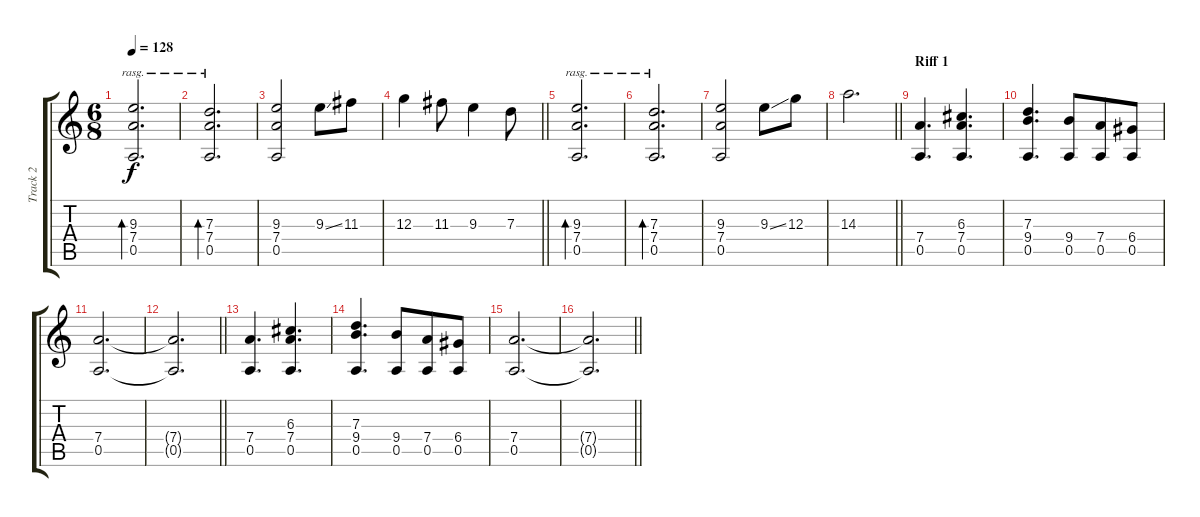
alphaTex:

\track ("Track 2" "Track 2") {instrument acousticguitarsteel}
\staff {score tabs}
\tuning (E4 B3 G3 D3 A2 E2) {hide}
\ts (6 8)
\tempo 128
\clef g2
\ks aminor
(9.3 7.4 0.5).2{d bd 60 rasg ii dy f} |
(7.3 7.4 0.5).2{d bd 60 rasg ii} |
(9.3 7.4 0.5).2 9.3{ss}.8 11.3.8 |
\barLineRight lightlight
12.3.4 11.3.8 9.3.4 7.3.8 |
(9.3 7.4 0.5).2{d bd 60 rasg ii} |
(7.3 7.4 0.5).2{d bd 60 rasg ii} |
(9.3 7.4 0.5).2 9.3{ss}.8 12.3.8 |
\barLineRight lightlight
14.3.2{d} |
\section ("" "Riff 1")
(7.4 0.5).4{d} (6.3 7.4 0.5).4{d} |
(7.3 9.4 0.5).4{d} (9.4 0.5).8 (7.4 0.5).8 (6.4 0.5).8 |
(7.4 0.5).2{d} |
\barLineRight lightlight
(7.4{t} 0.5{t}).2{d} |
(7.4 0.5).4{d} (6.3 7.4 0.5).4{d} |
(7.3 9.4 0.5).4{d} (9.4 0.5).8 (7.4 0.5).8 (6.4 0.5).8 |
(7.4 0.5).2{d} |
\barLineRight lightlight
(7.4{t} 0.5{t}).2{d}
